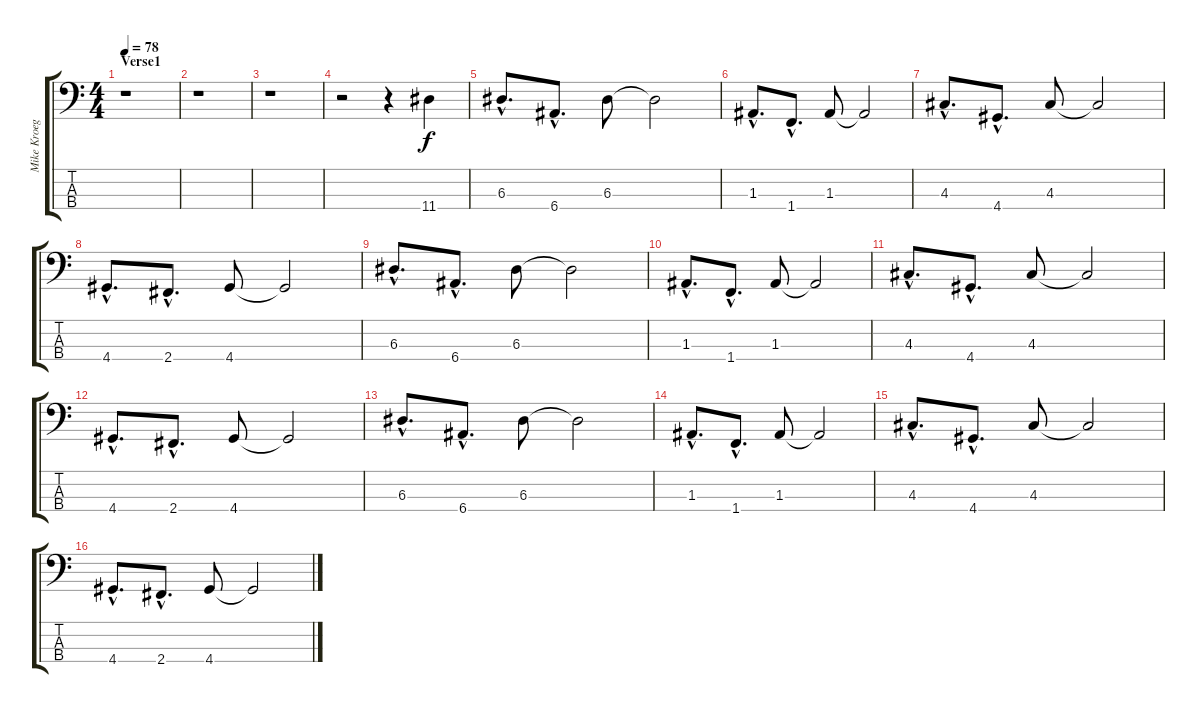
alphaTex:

\track ("Mike Kroeger - Bass Guitar" "Mike Kroeg") {instrument electricbassfinger}
\staff {score tabs}
\tuning (G2 D2 A1 E1) {hide}
\ts (4 4)
\section ("" "Verse1")
\tempo 78
\clef f4
\ks c
r.1{dy f instrument electricbassfinger} |
r.1 |
r.1 |
r.2 r.4 11.4.4 |
6.3{hac}.8{d} 6.4{hac}.8{d} 6.3.8 6.3{t}.2 |
1.3{hac}.8{d} 1.4{hac}.8{d} 1.3.8 1.3{t}.2 |
4.3{hac}.8{d} 4.4{hac}.8{d} 4.3.8 4.3{t}.2 |
4.4{hac}.8{d} 2.4{hac}.8{d} 4.4.8 4.4{t}.2 |
6.3{hac}.8{d} 6.4{hac}.8{d} 6.3.8 6.3{t}.2 |
1.3{hac}.8{d} 1.4{hac}.8{d} 1.3.8 1.3{t}.2 |
4.3{hac}.8{d} 4.4{hac}.8{d} 4.3.8 4.3{t}.2 |
4.4{hac}.8{d} 2.4{hac}.8{d} 4.4.8 4.4{t}.2 |
6.3{hac}.8{d} 6.4{hac}.8{d} 6.3.8 6.3{t}.2 |
1.3{hac}.8{d} 1.4{hac}.8{d} 1.3.8 1.3{t}.2 |
4.3{hac}.8{d} 4.4{hac}.8{d} 4.3.8 4.3{t}.2 |
4.4{hac}.8{d} 2.4{hac}.8{d} 4.4.8 4.4{t}.2
